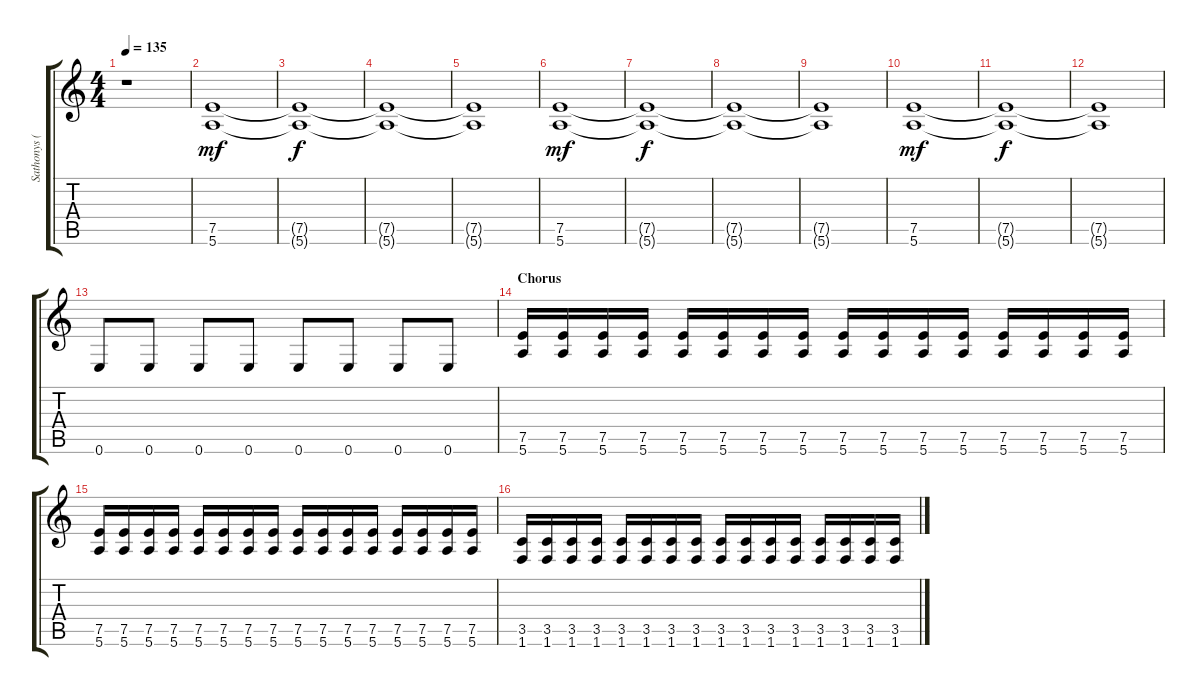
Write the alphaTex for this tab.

\track ("Sathonys (Guitar)" "Sathonys (") {instrument overdrivenguitar}
\staff {score tabs}
\tuning (E4 B3 G3 D3 A2 E2) {hide}
\ts (4 4)
\tempo 135
\clef g2
\ks c
r.1{dy f} |
(7.5 5.6).1{dy mf} |
(7.5{t} 5.6{t}).1{dy f} |
(7.5{t} 5.6{t}).1 |
(7.5{t} 5.6{t}).1 |
(7.5 5.6).1{dy mf} |
(7.5{t} 5.6{t}).1{dy f} |
(7.5{t} 5.6{t}).1 |
(7.5{t} 5.6{t}).1 |
(7.5 5.6).1{dy mf} |
(7.5{t} 5.6{t}).1{dy f} |
(7.5{t} 5.6{t}).1 |
0.6.8 0.6.8 0.6.8 0.6.8 0.6.8 0.6.8 0.6.8 0.6.8 |
\section ("" "Chorus")
(7.5 5.6).16 (7.5 5.6).16 (7.5 5.6).16 (7.5 5.6).16 (7.5 5.6).16 (7.5 5.6).16 (7.5 5.6).16 (7.5 5.6).16 (7.5 5.6).16 (7.5 5.6).16 (7.5 5.6).16 (7.5 5.6).16 (7.5 5.6).16 (7.5 5.6).16 (7.5 5.6).16 (7.5 5.6).16 |
(7.5 5.6).16 (7.5 5.6).16 (7.5 5.6).16 (7.5 5.6).16 (7.5 5.6).16 (7.5 5.6).16 (7.5 5.6).16 (7.5 5.6).16 (7.5 5.6).16 (7.5 5.6).16 (7.5 5.6).16 (7.5 5.6).16 (7.5 5.6).16 (7.5 5.6).16 (7.5 5.6).16 (7.5 5.6).16 |
(3.5 1.6).16 (3.5 1.6).16 (3.5 1.6).16 (3.5 1.6).16 (3.5 1.6).16 (3.5 1.6).16 (3.5 1.6).16 (3.5 1.6).16 (3.5 1.6).16 (3.5 1.6).16 (3.5 1.6).16 (3.5 1.6).16 (3.5 1.6).16 (3.5 1.6).16 (3.5 1.6).16 (3.5 1.6).16
